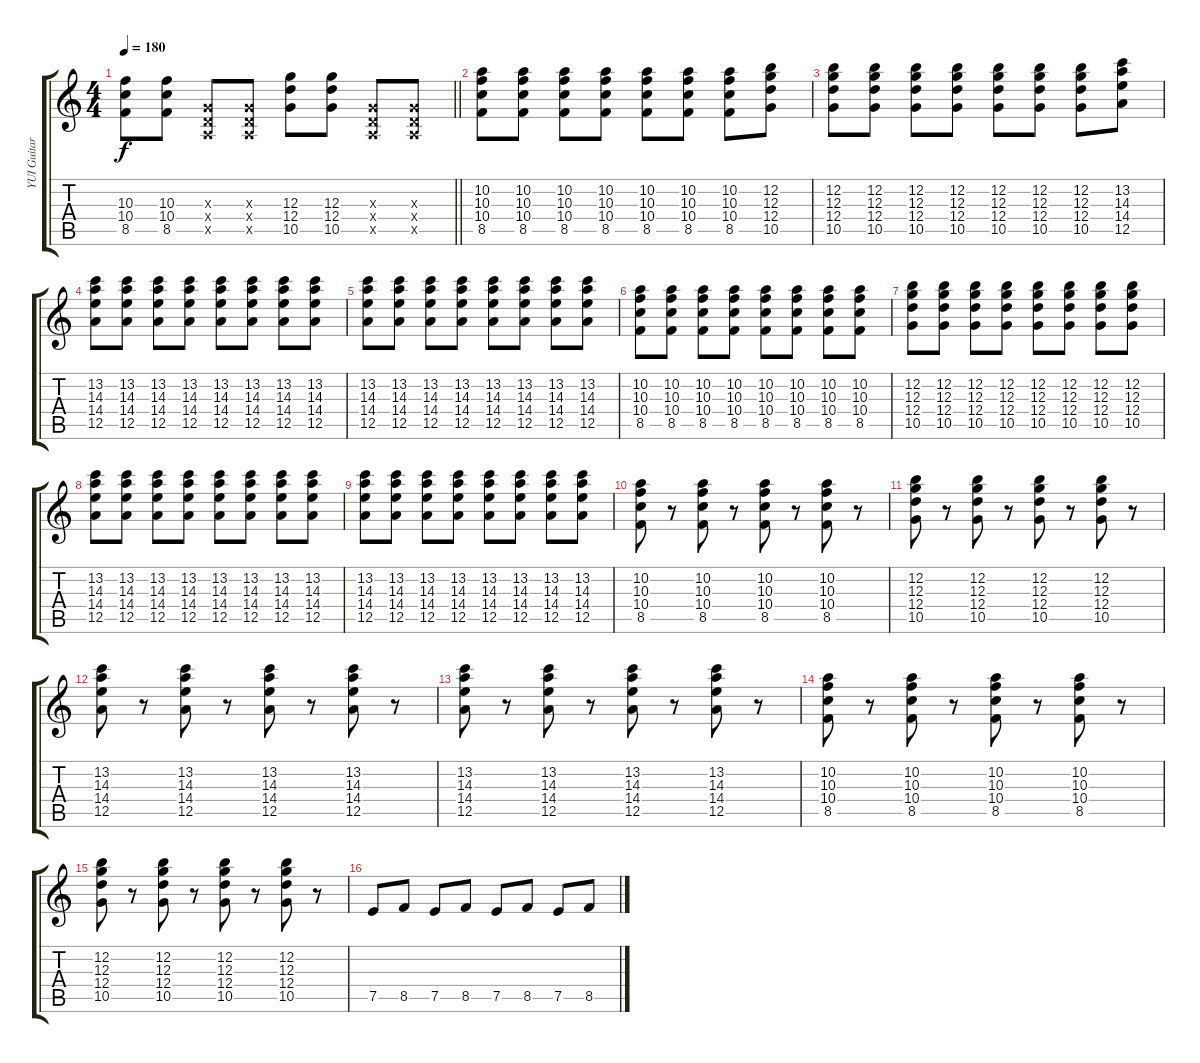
\track ("YUI Guitar" "YUI Guitar") {instrument overdrivenguitar}
\staff {score tabs}
\tuning (E4 B3 G3 D3 A2 E2) {hide}
\ts (4 4)
\tempo 180
\clef g2
\barLineRight lightlight
\ks c
(10.3 10.4 8.5).8{dy f} (10.3 10.4 8.5).8 (0.3{x} 0.4{x} 0.5{x}).8 (0.3{x} 0.4{x} 0.5{x}).8 (12.3 12.4 10.5).8 (12.3 12.4 10.5).8 (0.3{x} 0.4{x} 0.5{x}).8 (0.3{x} 0.4{x} 0.5{x}).8 |
(10.2 10.3 10.4 8.5).8 (10.2 10.3 10.4 8.5).8 (10.2 10.3 10.4 8.5).8 (10.2 10.3 10.4 8.5).8 (10.2 10.3 10.4 8.5).8 (10.2 10.3 10.4 8.5).8 (10.2 10.3 10.4 8.5).8 (12.2 12.3 12.4 10.5).8 |
(12.2 12.3 12.4 10.5).8 (12.2 12.3 12.4 10.5).8 (12.2 12.3 12.4 10.5).8 (12.2 12.3 12.4 10.5).8 (12.2 12.3 12.4 10.5).8 (12.2 12.3 12.4 10.5).8 (12.2 12.3 12.4 10.5).8 (13.2 14.3 14.4 12.5).8 |
(13.2 14.3 14.4 12.5).8 (13.2 14.3 14.4 12.5).8 (13.2 14.3 14.4 12.5).8 (13.2 14.3 14.4 12.5).8 (13.2 14.3 14.4 12.5).8 (13.2 14.3 14.4 12.5).8 (13.2 14.3 14.4 12.5).8 (13.2 14.3 14.4 12.5).8 |
(13.2 14.3 14.4 12.5).8 (13.2 14.3 14.4 12.5).8 (13.2 14.3 14.4 12.5).8 (13.2 14.3 14.4 12.5).8 (13.2 14.3 14.4 12.5).8 (13.2 14.3 14.4 12.5).8 (13.2 14.3 14.4 12.5).8 (13.2 14.3 14.4 12.5).8 |
(10.2 10.3 10.4 8.5).8 (10.2 10.3 10.4 8.5).8 (10.2 10.3 10.4 8.5).8 (10.2 10.3 10.4 8.5).8 (10.2 10.3 10.4 8.5).8 (10.2 10.3 10.4 8.5).8 (10.2 10.3 10.4 8.5).8 (10.2 10.3 10.4 8.5).8 |
(12.2 12.3 12.4 10.5).8 (12.2 12.3 12.4 10.5).8 (12.2 12.3 12.4 10.5).8 (12.2 12.3 12.4 10.5).8 (12.2 12.3 12.4 10.5).8 (12.2 12.3 12.4 10.5).8 (12.2 12.3 12.4 10.5).8 (12.2 12.3 12.4 10.5).8 |
(13.2 14.3 14.4 12.5).8 (13.2 14.3 14.4 12.5).8 (13.2 14.3 14.4 12.5).8 (13.2 14.3 14.4 12.5).8 (13.2 14.3 14.4 12.5).8 (13.2 14.3 14.4 12.5).8 (13.2 14.3 14.4 12.5).8 (13.2 14.3 14.4 12.5).8 |
(13.2 14.3 14.4 12.5).8 (13.2 14.3 14.4 12.5).8 (13.2 14.3 14.4 12.5).8 (13.2 14.3 14.4 12.5).8 (13.2 14.3 14.4 12.5).8 (13.2 14.3 14.4 12.5).8 (13.2 14.3 14.4 12.5).8 (13.2 14.3 14.4 12.5).8 |
(10.2 10.3 10.4 8.5).8 r.8 (10.2 10.3 10.4 8.5).8 r.8 (10.2 10.3 10.4 8.5).8 r.8 (10.2 10.3 10.4 8.5).8 r.8 |
(12.2 12.3 12.4 10.5).8 r.8 (12.2 12.3 12.4 10.5).8 r.8 (12.2 12.3 12.4 10.5).8 r.8 (12.2 12.3 12.4 10.5).8 r.8 |
(13.2 14.3 14.4 12.5).8 r.8 (13.2 14.3 14.4 12.5).8 r.8 (13.2 14.3 14.4 12.5).8 r.8 (13.2 14.3 14.4 12.5).8 r.8 |
(13.2 14.3 14.4 12.5).8 r.8 (13.2 14.3 14.4 12.5).8 r.8 (13.2 14.3 14.4 12.5).8 r.8 (13.2 14.3 14.4 12.5).8 r.8 |
(10.2 10.3 10.4 8.5).8 r.8 (10.2 10.3 10.4 8.5).8 r.8 (10.2 10.3 10.4 8.5).8 r.8 (10.2 10.3 10.4 8.5).8 r.8 |
(12.2 12.3 12.4 10.5).8 r.8 (12.2 12.3 12.4 10.5).8 r.8 (12.2 12.3 12.4 10.5).8 r.8 (12.2 12.3 12.4 10.5).8 r.8 |
7.5.8 8.5.8 7.5.8 8.5.8 7.5.8 8.5.8 7.5.8 8.5.8
